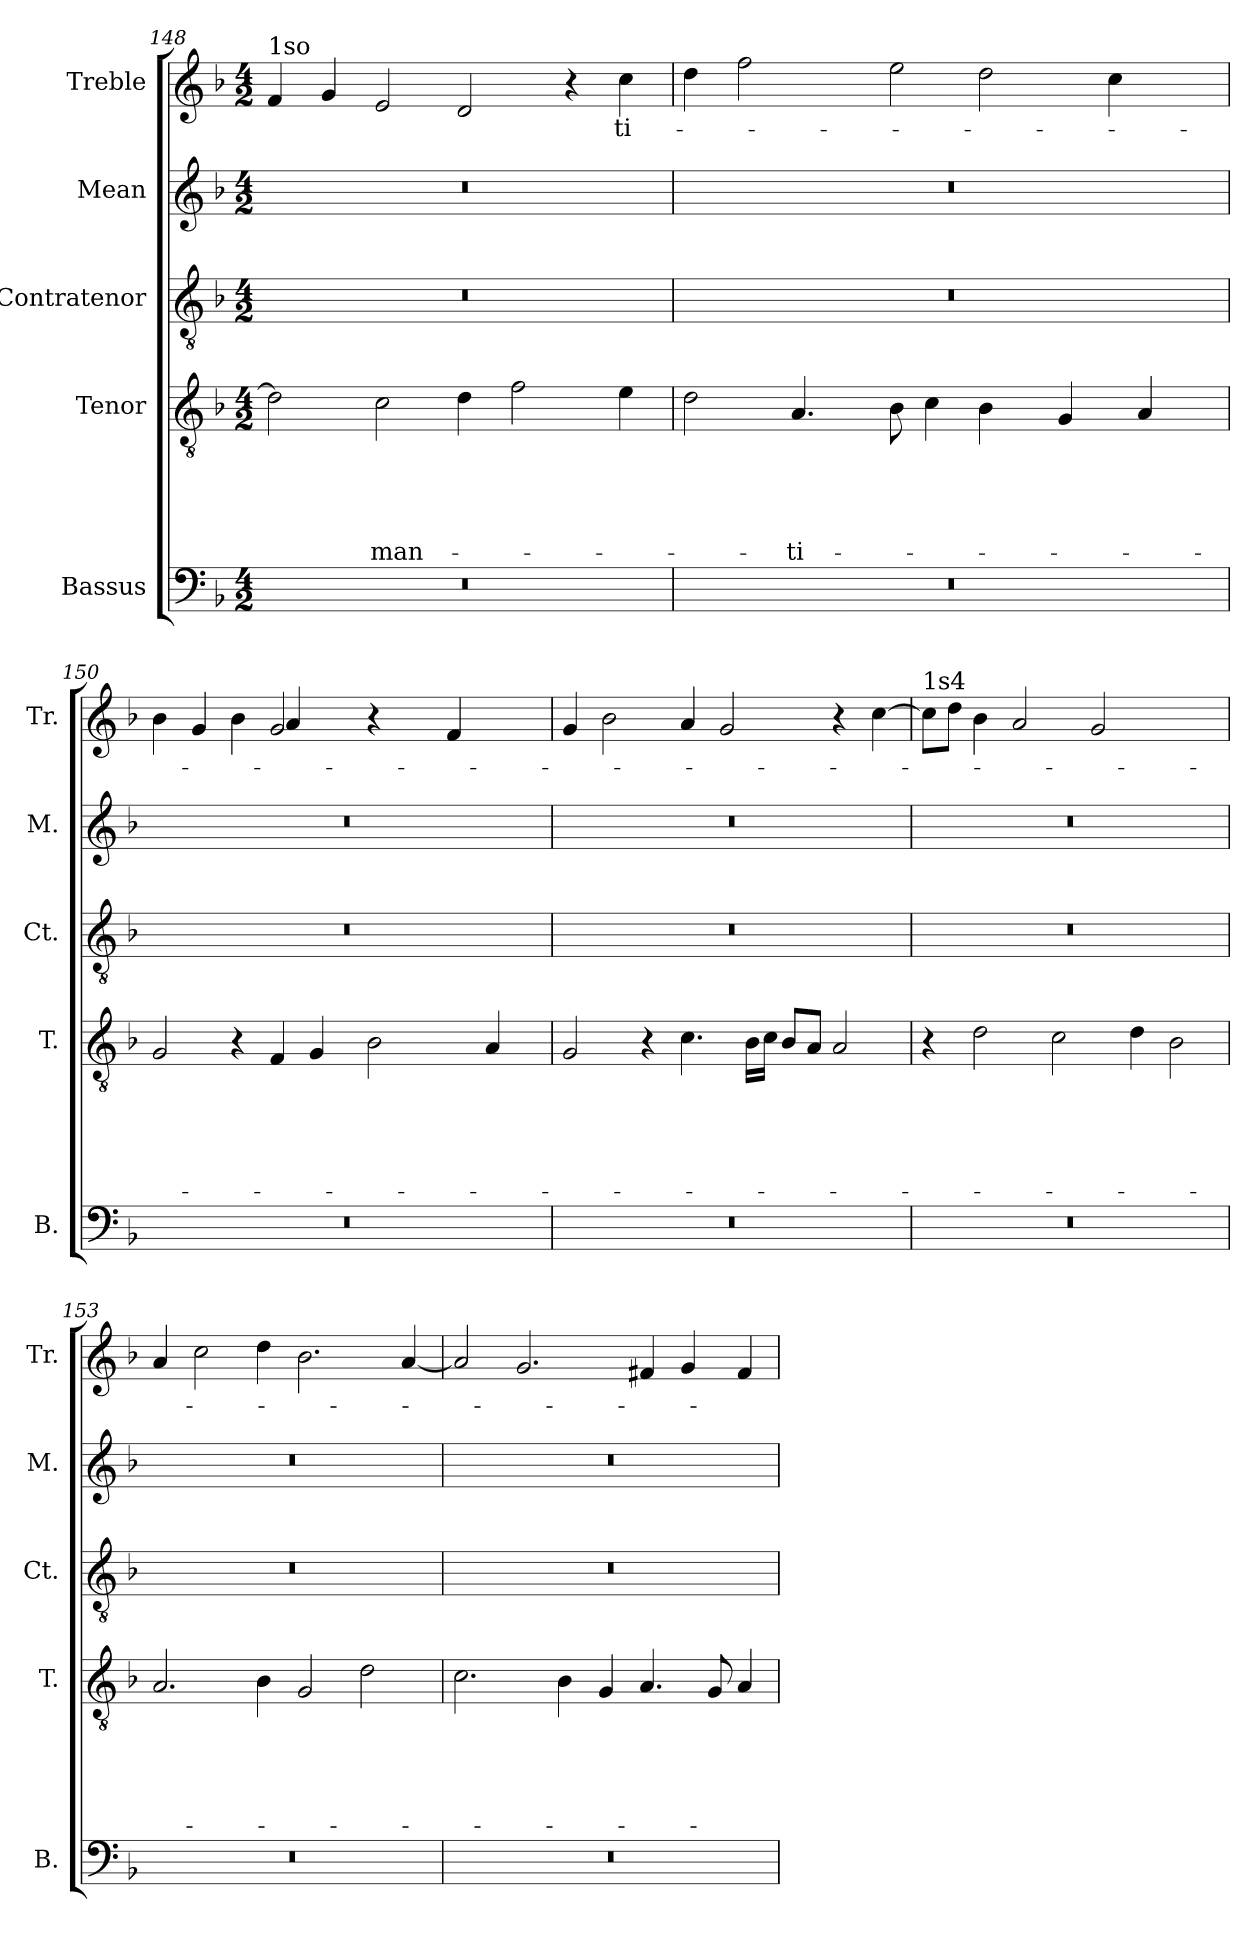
**kern	**kern	**text	**text	**text	**text	**text	**kern	**kern	**kern	**text
*part5	*part4	*part4	*part4	*part4	*part4	*part4	*part3	*part2	*part1	*part1
*staff5	*staff4	*staff4	*staff4	*staff4	*staff4	*staff4	*staff3	*staff2	*staff1	*staff1
*I"Bassus	*I"Tenor	*	*	*	*	*	*I"Contratenor	*I"Mean	*I"Treble	*
*I'B.	*I'T.	*	*	*	*	*	*I'Ct.	*I'M.	*I'Tr.	*
!!LO:LB:g=z
*clefF4	*clefGv2	*	*	*	*	*	*clefGv2	*clefG2	*clefG2	*
*k[b-]	*k[b-]	*	*	*	*	*	*k[b-]	*k[b-]	*k[b-]	*
*F:	*F:	*	*	*	*	*	*F:	*F:	*F:	*
*M4/2	*M4/2	*	*	*	*	*	*M4/2	*M4/2	*M4/2	*
=148	=148	=148	=148	=148	=148	=148	=148	=148	=148	=148
!	!	!	!	!	!	!	!	!	!LO:TX:a:t=1so	!
0r	2d\]	.	.	.	.	.	0r	0r	4f/	.
.	.	.	.	.	.	.	.	.	4g/	.
!	!	!	!	!	!	!LO:LY:b	!	!	!	!
.	2c\	.	.	.	.	-man-	.	.	2e/	.
.	4d\	.	.	.	.	.	.	.	2d/	.
.	2f\	.	.	.	.	.	.	.	.	.
.	.	.	.	.	.	.	.	.	4r	.
!	!	!	!	!	!	!	!	!	!	!LO:LY:b
.	4e\	.	.	.	.	.	.	.	4cc\	-ti-
=149	=149	=149	=149	=149	=149	=149	=149	=149	=149	=149
*	*	*	*	*	*	*	*	*	*^	*
*	*	*	*	*	*	*	*	*	*	*^	*
*	*	*	*	*	*	*	*	*	*	*	*^	*
0r	2d\	.	.	.	.	.	0r	0r	4dd\	2..ryy	1ryy	1ryy	.
.	.	.	.	.	.	.	.	.	2ff\	.	.	.	.
!	!	!	!	!	!	!LO:LY:b	!	!	!	!	!	!	!
.	4.A/	.	.	.	.	-ti-	.	.	.	.	.	.	.
.	.	.	.	.	.	.	.	.	16.ryy	.	.	.	.
.	.	.	.	.	.	.	.	.	1ryy	.	.	.	.
.	8B-\	.	.	.	.	.	.	.	.	2ee\	.	.	.
.	4c\	.	.	.	.	.	.	.	.	.	4ryy	2ryy	.
.	4B-\	.	.	.	.	.	.	.	.	.	2dd\	.	.
.	.	.	.	.	.	.	.	.	.	16.ryy	.	.	.
.	.	.	.	.	.	.	.	.	.	2ryy	.	.	.
.	4G/	.	.	.	.	.	.	.	.	.	.	8ryy	.
.	.	.	.	.	.	.	.	.	.	.	.	32ryy	.
.	.	.	.	.	.	.	.	.	.	.	.	4cc\	.
.	4A/	.	.	.	.	.	.	.	.	.	16.ryy	.	.
.	.	.	.	.	.	.	.	.	8ryy	.	8ryy	.	.
.	.	.	.	.	.	.	.	.	.	.	.	16.ryy	.
.	.	.	.	.	.	.	.	.	32ryy	32ryy	32ryy	.	.
*	*	*	*	*	*	*	*	*	*	*	*v	*v	*
=150	=150	=150	=150	=150	=150	=150	=150	=150	=150	=150	=150	=150
0r	2G/	.	.	.	.	.	0r	0r	4b-\	2.ryy	1ryy	.
.	.	.	.	.	.	.	.	.	4g/	.	.	.
.	4r	.	.	.	.	.	.	.	4b-\	.	.	.
.	4F/	.	.	.	.	.	.	.	2g/	4a/	.	.
.	4G/	.	.	.	.	.	.	.	.	8ryy	4ryy	.
.	.	.	.	.	.	.	.	.	.	32ryy	.	.
.	.	.	.	.	.	.	.	.	.	2ryy	.	.
.	2B-\	.	.	.	.	.	.	.	8ryy	.	4r	.
.	.	.	.	.	.	.	.	.	32ryy	.	.	.
.	.	.	.	.	.	.	.	.	2ryy	.	.	.
.	.	.	.	.	.	.	.	.	.	.	16.ryy	.
.	.	.	.	.	.	.	.	.	.	.	4f/	.
.	.	.	.	.	.	.	.	.	.	4ryy	.	.
.	4A/	.	.	.	.	.	.	.	.	.	.	.
.	.	.	.	.	.	.	.	.	.	.	8ryy	.
.	.	.	.	.	.	.	.	.	16.ryy	16.ryy	.	.
.	.	.	.	.	.	.	.	.	.	.	32ryy	.
*	*	*	*	*	*	*	*	*	*v	*v	*v	*
=151	=151	=151	=151	=151	=151	=151	=151	=151	=151	=151
0r	2G/	.	.	.	.	.	0r	0r	4g/	.
.	.	.	.	.	.	.	.	.	2b-\	.
.	4r	.	.	.	.	.	.	.	.	.
.	4.c\	.	.	.	.	.	.	.	4a/	.
.	.	.	.	.	.	.	.	.	2g/	.
.	16B-\LL	.	.	.	.	.	.	.	.	.
.	16c\JJ	.	.	.	.	.	.	.	.	.
.	8B-/L	.	.	.	.	.	.	.	.	.
.	8A/J	.	.	.	.	.	.	.	.	.
.	2A/	.	.	.	.	.	.	.	4r	.
.	.	.	.	.	.	.	.	.	[<4cc\	.
!!LO:LB:g=z
=152	=152	=152	=152	=152	=152	=152	=152	=152	=152	=152
!	!	!	!	!	!	!	!	!	!LO:TX:a:t=1s4	!
0r	4r	.	.	.	.	.	0r	0r	8cc\L]	.
.	.	.	.	.	.	.	.	.	8dd\J	.
.	2d\	.	.	.	.	.	.	.	4b-\	.
.	.	.	.	.	.	.	.	.	2a/	.
.	2c\	.	.	.	.	.	.	.	.	.
.	.	.	.	.	.	.	.	.	2g/	.
.	4d\	.	.	.	.	.	.	.	.	.
.	2B-\	.	.	.	.	.	.	.	2ryy	.
=153	=153	=153	=153	=153	=153	=153	=153	=153	=153	=153
0r	2.A/	.	.	.	.	.	0r	0r	4a/	.
.	.	.	.	.	.	.	.	.	2cc\	.
.	4B-\	.	.	.	.	.	.	.	4dd\	.
.	2G/	.	.	.	.	.	.	.	2.b-\	.
.	2d\	.	.	.	.	.	.	.	.	.
.	.	.	.	.	.	.	.	.	[<4a/	.
=154	=154	=154	=154	=154	=154	=154	=154	=154	=154	=154
0r	2.c\	.	.	.	.	.	0r	0r	2a/]	.
.	.	.	.	.	.	.	.	.	2.g/	.
.	4B-\	.	.	.	.	.	.	.	.	.
.	4G/	.	.	.	.	.	.	.	.	.
.	4.A/	.	.	.	.	.	.	.	4f#/	.
.	.	.	.	.	.	.	.	.	4g/	.
.	8G/	.	.	.	.	.	.	.	.	.
.	4A/	.	.	.	.	.	.	.	4f#/	.
=	=	=	=	=	=	=	=	=	=	=
*-	*-	*-	*-	*-	*-	*-	*-	*-	*-	*-
